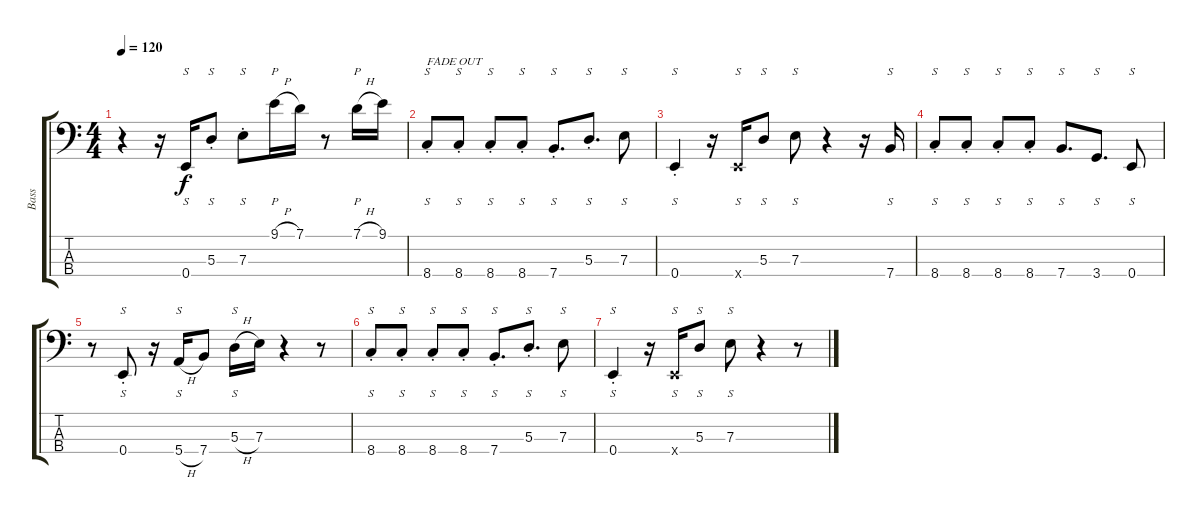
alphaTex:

\track ("Bass" "Bass") {instrument slapbass1}
\staff {score tabs}
\tuning (G2 D2 A1 E1) {hide}
\ts (4 4)
\tempo 120
\clef f4
\ks c
r.4{dy f} r.16 0.4.16{s} 5.3{st}.8{s} 7.3{st}.8{s} 9.1{h}.16{p} 7.1.16 r.8 7.1{h}.16{p} 9.1.16 |
8.4{st}.8{s txt "FADE OUT" volume 5} 8.4{st}.8{s} 8.4{st}.8{s} 8.4{st}.8{s} 7.4{st}.8{s d} 5.3{st}.8{s d} 7.3.8{s} |
0.4{st}.4{s} r.16 0.4{x}.16{s} 5.3.8{s} 7.3.8{s} r.4 r.16 7.4.16{s} |
8.4{st}.8{s} 8.4{st}.8{s} 8.4{st}.8{s} 8.4{st}.8{s} 7.4.8{s d} 3.4.8{s d} 0.4.8{s} |
r.8 0.4{st}.8{s} r.16 5.4{h}.16{s} 7.4.8 5.3{h}.16{s} 7.3.16 r.4 r.8 |
8.4{st}.8{s volume 0} 8.4{st}.8{s} 8.4{st}.8{s} 8.4{st}.8{s} 7.4{st}.8{s d} 5.3{st}.8{s d} 7.3.8{s} |
0.4{st}.4{s} r.16 0.4{x}.16{s} 5.3.8{s} 7.3.8{s} r.4 r.8
